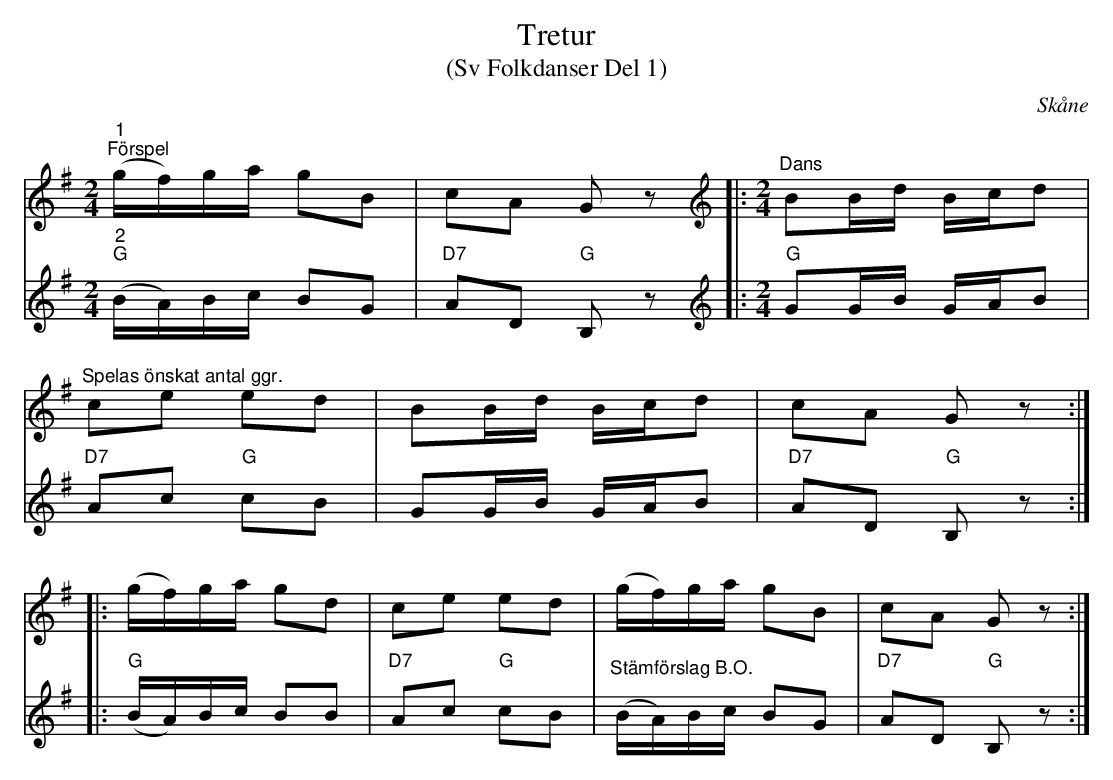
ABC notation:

X:1
T:Tretur
T:(Sv Folkdanser Del 1)
O:Skåne
L:1/8
M:2/4
K:G
V:1
"^1""^Förspel" (g/f/)g/a/ gB | cA G z |:[K:G][M:2/4][K:treble]"^Dans" BB/d/ B/c/d |
 "^Spelas önskat antal ggr."ce ed | BB/d/ B/c/d | cA G z ::
(g/f/)g/a/ gd | ce ed | (g/f/)g/a/ gB | cA G z :|
V:2
"^2""G" (B/A/)B/c/ BG |"D7" AD"G" B, z |:[K:G][M:2/4][K:treble] "G" GG/B/ G/A/B |
"D7"Ac "G"cB | GG/B/ G/A/B | "D7"AD "G"B, z ::
"G" (B/A/)B/c/ BB |"D7" Ac"G" cB | "^Stämförslag B.O."(B/A/)B/c/ BG |"D7" AD"G" B, z :|
